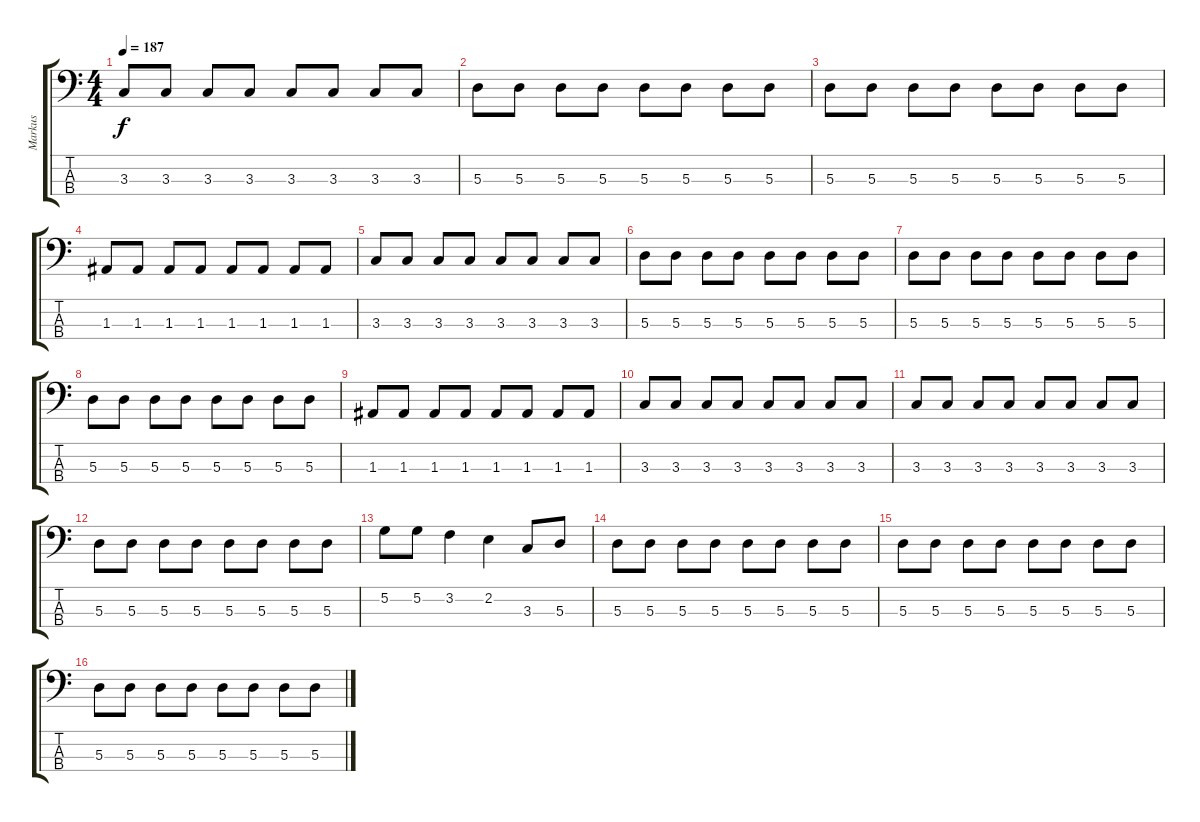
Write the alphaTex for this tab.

\track ("Markus" "Markus") {instrument electricbassfinger}
\staff {score tabs}
\tuning (G2 D2 A1 E1) {hide}
\ts (4 4)
\tempo 187
\clef f4
\ks c
3.3.8{dy f} 3.3.8 3.3.8 3.3.8 3.3.8 3.3.8 3.3.8 3.3.8 |
5.3.8 5.3.8 5.3.8 5.3.8 5.3.8 5.3.8 5.3.8 5.3.8 |
5.3.8 5.3.8 5.3.8 5.3.8 5.3.8 5.3.8 5.3.8 5.3.8 |
1.3.8 1.3.8 1.3.8 1.3.8 1.3.8 1.3.8 1.3.8 1.3.8 |
3.3.8 3.3.8 3.3.8 3.3.8 3.3.8 3.3.8 3.3.8 3.3.8 |
5.3.8 5.3.8 5.3.8 5.3.8 5.3.8 5.3.8 5.3.8 5.3.8 |
5.3.8 5.3.8 5.3.8 5.3.8 5.3.8 5.3.8 5.3.8 5.3.8 |
5.3.8 5.3.8 5.3.8 5.3.8 5.3.8 5.3.8 5.3.8 5.3.8 |
1.3.8 1.3.8 1.3.8 1.3.8 1.3.8 1.3.8 1.3.8 1.3.8 |
3.3.8 3.3.8 3.3.8 3.3.8 3.3.8 3.3.8 3.3.8 3.3.8 |
3.3.8 3.3.8 3.3.8 3.3.8 3.3.8 3.3.8 3.3.8 3.3.8 |
5.3.8 5.3.8 5.3.8 5.3.8 5.3.8 5.3.8 5.3.8 5.3.8 |
5.2.8 5.2.8 3.2.4 2.2.4 3.3.8 5.3.8 |
5.3.8 5.3.8 5.3.8 5.3.8 5.3.8 5.3.8 5.3.8 5.3.8 |
5.3.8 5.3.8 5.3.8 5.3.8 5.3.8 5.3.8 5.3.8 5.3.8 |
5.3.8 5.3.8 5.3.8 5.3.8 5.3.8 5.3.8 5.3.8 5.3.8
